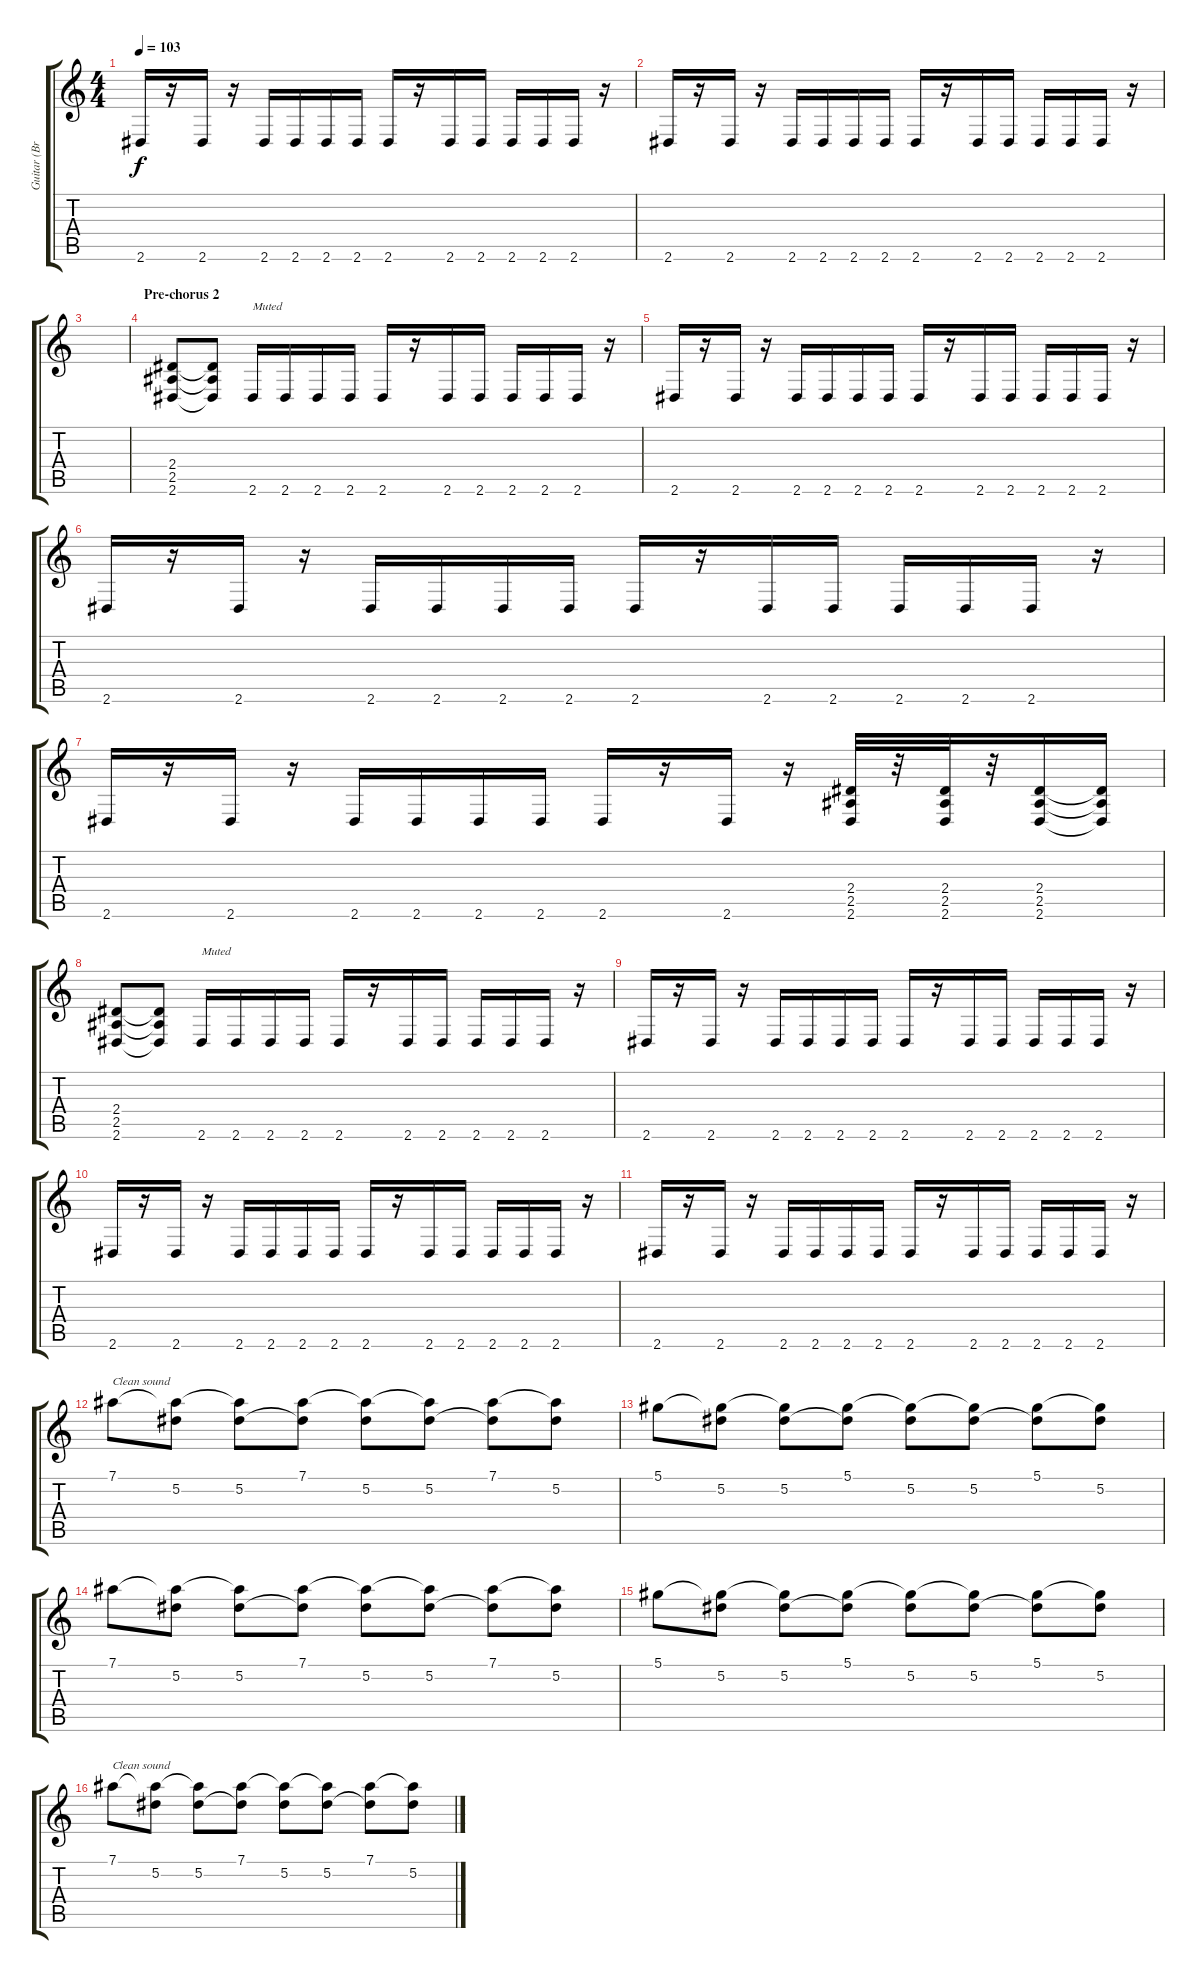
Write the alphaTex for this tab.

\track ("Guitar (Brad Delson)" "Guitar (Br") {instrument electricguitarjazz}
\staff {score tabs}
\tuning (Eb4 Bb3 Gb3 Db3 Ab2 Db2) {hide}
\ts (4 4)
\tempo 103
\clef g2
\ks c
2.6.16{dy f volume 5 instrument electricguitarmuted} r.16 2.6.16 r.16 2.6.16 2.6.16 2.6.16 2.6.16 2.6.16 r.16 2.6.16 2.6.16 2.6.16 2.6.16 2.6.16 r.16 |
2.6.16{volume 5 instrument electricguitarmuted} r.16 2.6.16 r.16 2.6.16 2.6.16 2.6.16 2.6.16 2.6.16 r.16 2.6.16 2.6.16 2.6.16 2.6.16 2.6.16 r.16 |
|
\section ("" "Pre-chorus 2")
(2.4 2.5 2.6).8{volume 14 instrument distortionguitar} (2.4{t} 2.5{t} 2.6{t}).8 2.6.16{txt "Muted" volume 5 instrument electricguitarmuted} 2.6.16 2.6.16 2.6.16 2.6.16 r.16 2.6.16 2.6.16 2.6.16 2.6.16 2.6.16 r.16 |
2.6.16{volume 5 instrument electricguitarmuted} r.16 2.6.16 r.16 2.6.16 2.6.16 2.6.16 2.6.16 2.6.16 r.16 2.6.16 2.6.16 2.6.16 2.6.16 2.6.16 r.16 |
2.6.16{volume 5 instrument electricguitarmuted} r.16 2.6.16 r.16 2.6.16 2.6.16 2.6.16 2.6.16 2.6.16 r.16 2.6.16 2.6.16 2.6.16 2.6.16 2.6.16 r.16 |
2.6.16{volume 5 instrument electricguitarmuted} r.16 2.6.16 r.16 2.6.16 2.6.16 2.6.16 2.6.16 2.6.16 r.16 2.6.16 r.16 (2.4 2.5 2.6).32{volume 10 instrument distortionguitar} r.32 (2.4 2.5 2.6).32 r.32 (2.4 2.5 2.6).16 (2.4{t} 2.5{t} 2.6{t}).16 |
(2.4 2.5 2.6).8{volume 14 instrument distortionguitar} (2.4{t} 2.5{t} 2.6{t}).8 2.6.16{txt "Muted" volume 5 instrument electricguitarmuted} 2.6.16 2.6.16 2.6.16 2.6.16 r.16 2.6.16 2.6.16 2.6.16 2.6.16 2.6.16 r.16 |
2.6.16{volume 5 instrument electricguitarmuted} r.16 2.6.16 r.16 2.6.16 2.6.16 2.6.16 2.6.16 2.6.16 r.16 2.6.16 2.6.16 2.6.16 2.6.16 2.6.16 r.16 |
2.6.16{volume 5 instrument electricguitarmuted} r.16 2.6.16 r.16 2.6.16 2.6.16 2.6.16 2.6.16 2.6.16 r.16 2.6.16 2.6.16 2.6.16 2.6.16 2.6.16 r.16 |
2.6.16{volume 5 instrument electricguitarmuted} r.16 2.6.16 r.16 2.6.16 2.6.16 2.6.16 2.6.16 2.6.16 r.16 2.6.16 2.6.16 2.6.16 2.6.16 2.6.16 r.16 |
7.1.8{txt "Clean sound" instrument electricguitarjazz} (7.1{t} 5.2).8 (7.1{t} 5.2).8 (7.1 5.2{t}).8 (7.1{t} 5.2).8 (7.1{t} 5.2).8 (7.1 5.2{t}).8 (7.1{t} 5.2).8 |
5.1.8{instrument electricguitarjazz} (5.1{t} 5.2).8 (5.1{t} 5.2).8 (5.1 5.2{t}).8 (5.1{t} 5.2).8 (5.1{t} 5.2).8 (5.1 5.2{t}).8 (5.1{t} 5.2).8 |
7.1.8{instrument electricguitarjazz} (7.1{t} 5.2).8 (7.1{t} 5.2).8 (7.1 5.2{t}).8 (7.1{t} 5.2).8 (7.1{t} 5.2).8 (7.1 5.2{t}).8 (7.1{t} 5.2).8 |
5.1.8{instrument electricguitarjazz} (5.1{t} 5.2).8 (5.1{t} 5.2).8 (5.1 5.2{t}).8 (5.1{t} 5.2).8 (5.1{t} 5.2).8 (5.1 5.2{t}).8 (5.1{t} 5.2).8 |
7.1.8{txt "Clean sound" instrument electricguitarjazz} (7.1{t} 5.2).8 (7.1{t} 5.2).8 (7.1 5.2{t}).8 (7.1{t} 5.2).8 (7.1{t} 5.2).8 (7.1 5.2{t}).8 (7.1{t} 5.2).8
